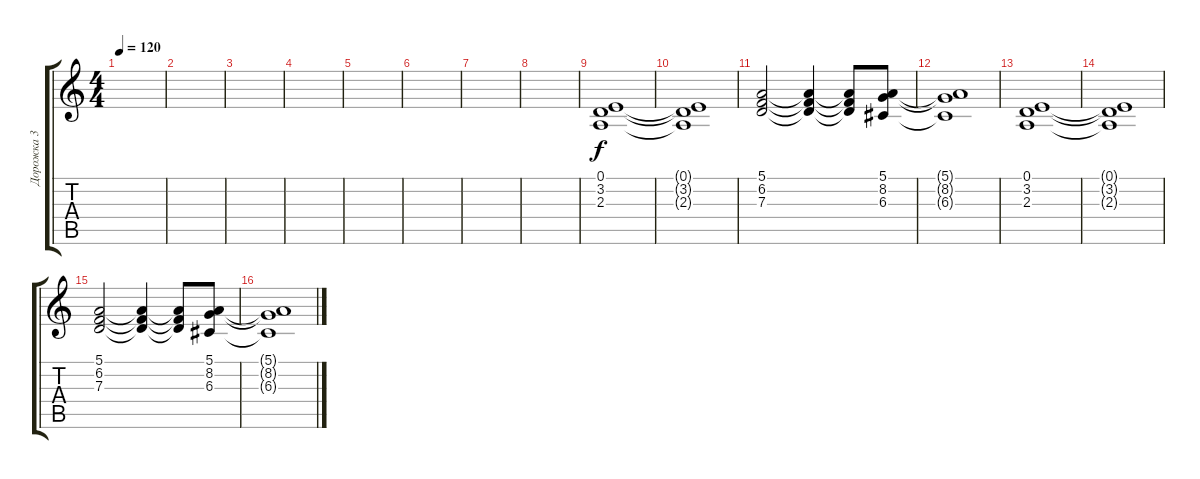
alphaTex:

\track ("Дорожка 3" "Дорожка 3") {instrument choiraahs}
\staff {score tabs}
\tuning (E4 B3 G3 D3 A2 E2) {hide}
\ts (4 4)
\tempo 120
\clef g2
\ks c
|
|
|
|
|
|
|
|
(0.1 3.2 2.3).1 |
(0.1{t} 3.2{t} 2.3{t}).1 |
(5.1 6.2 7.3).2 (5.1{t} 6.2{t} 7.3{t}).4 (5.1{t} 6.2{t} 7.3{t}).8 (5.1 8.2 6.3).8 |
(5.1{t} 8.2{t} 6.3{t}).1 |
(0.1 3.2 2.3).1 |
(0.1{t} 3.2{t} 2.3{t}).1 |
(5.1 6.2 7.3).2 (5.1{t} 6.2{t} 7.3{t}).4 (5.1{t} 6.2{t} 7.3{t}).8 (5.1 8.2 6.3).8 |
(5.1{t} 8.2{t} 6.3{t}).1
